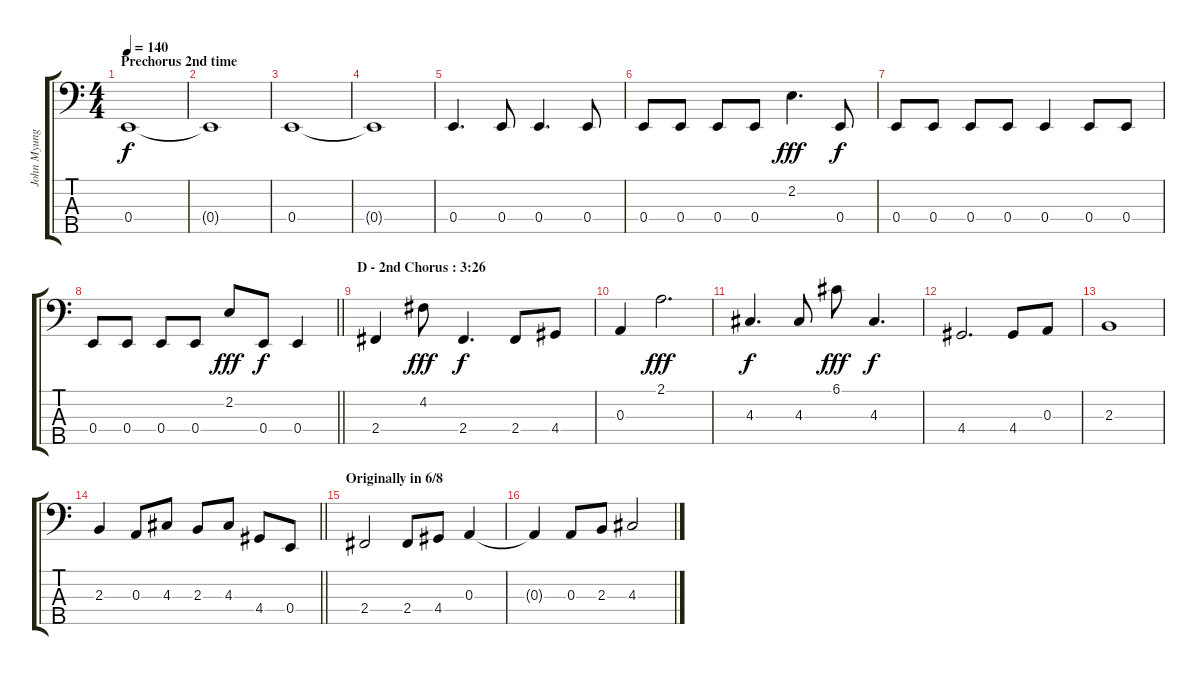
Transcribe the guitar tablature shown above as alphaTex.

\track ("John Myung" "John Myung") {instrument electricbassfinger}
\staff {score tabs}
\tuning (G2 D2 A1 E1 B0) {hide}
\ts (4 4)
\section ("" "Prechorus 2nd time")
\tempo 140
\clef f4
\ks c
0.4.1{dy f} |
0.4{t}.1 |
0.4.1 |
0.4{t}.1 |
0.4.4{d} 0.4.8 0.4.4{d} 0.4.8 |
0.4.8 0.4.8 0.4.8 0.4.8 2.2.4{d dy fff} 0.4.8{dy f} |
0.4.8 0.4.8 0.4.8 0.4.8 0.4.4 0.4.8 0.4.8 |
\barLineRight lightlight
0.4.8 0.4.8 0.4.8 0.4.8 2.2.8{dy fff} 0.4.8{dy f} 0.4.4 |
\section ("" "D - 2nd Chorus : 3:26")
2.4.4 4.2.8{dy fff} 2.4.4{d dy f} 2.4.8 4.4.8 |
0.3.4 2.1.2{d dy fff} |
4.3.4{d dy f} 4.3.8 6.1.8{dy fff} 4.3.4{d dy f} |
4.4.2{d} 4.4.8 0.3.8 |
2.3.1 |
\barLineRight lightlight
2.3.4 0.3.8 4.3.8 2.3.8 4.3.8 4.4.8 0.4.8 |
\section ("" "Originally in 6/8")
2.4.2 2.4.8 4.4.8 0.3.4 |
0.3{t}.4 0.3.8 2.3.8 4.3.2
